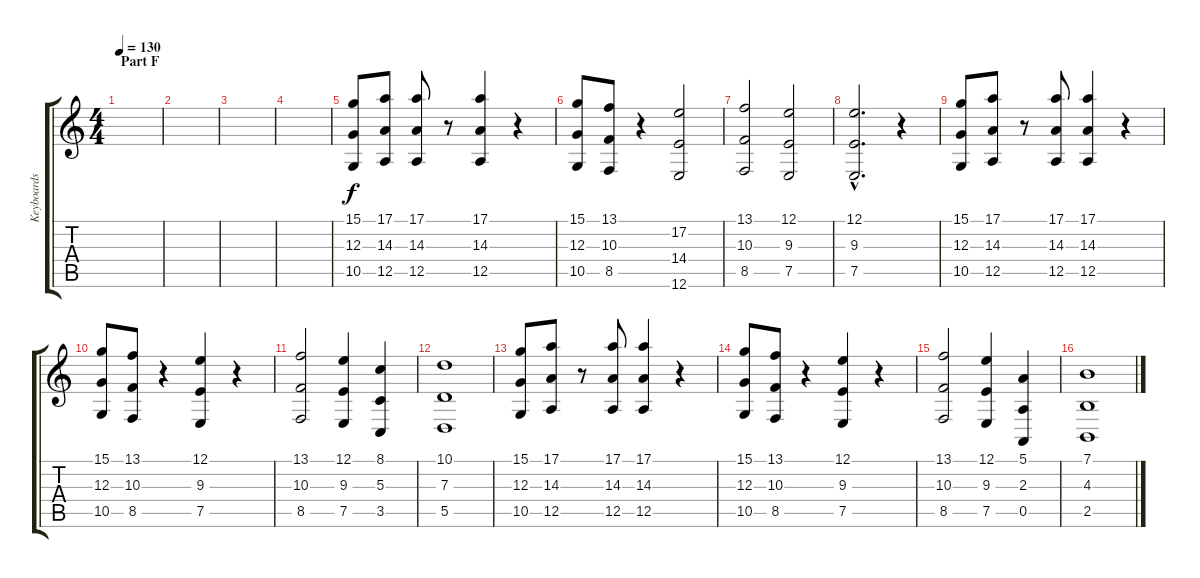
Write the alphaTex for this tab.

\track ("Keyboards" "Keyboards") {instrument synthstrings2}
\staff {score tabs}
\tuning (E4 B3 G3 D3 A2 E2) {hide}
\ts (4 4)
\section ("" "Part F")
\tempo 130
\clef g2
\ks c
|
|
|
|
(15.1 12.3 10.5).8 (17.1 14.3 12.5).8 (17.1 14.3 12.5).8 r.8 (17.1 14.3 12.5).4 r.4 |
(15.1 12.3 10.5).8 (13.1 10.3 8.5).8 r.4 (17.2 14.4 12.6).2 |
(13.1 10.3 8.5).2 (12.1 9.3 7.5).2 |
(12.1{hac} 9.3{hac} 7.5{hac}).2{d} r.4 |
(15.1 12.3 10.5).8 (17.1 14.3 12.5).8 r.8 (17.1 14.3 12.5).8 (17.1 14.3 12.5).4 r.4 |
(15.1 12.3 10.5).8 (13.1 10.3 8.5).8 r.4 (12.1 9.3 7.5).4 r.4 |
(13.1 10.3 8.5).2 (12.1 9.3 7.5).4 (8.1 5.3 3.5).4 |
(10.1 7.3 5.5).1 |
(15.1 12.3 10.5).8 (17.1 14.3 12.5).8 r.8 (17.1 14.3 12.5).8 (17.1 14.3 12.5).4 r.4 |
(15.1 12.3 10.5).8 (13.1 10.3 8.5).8 r.4 (12.1 9.3 7.5).4 r.4 |
(13.1 10.3 8.5).2 (12.1 9.3 7.5).4 (5.1 2.3 0.5).4 |
(7.1 4.3 2.5).1
